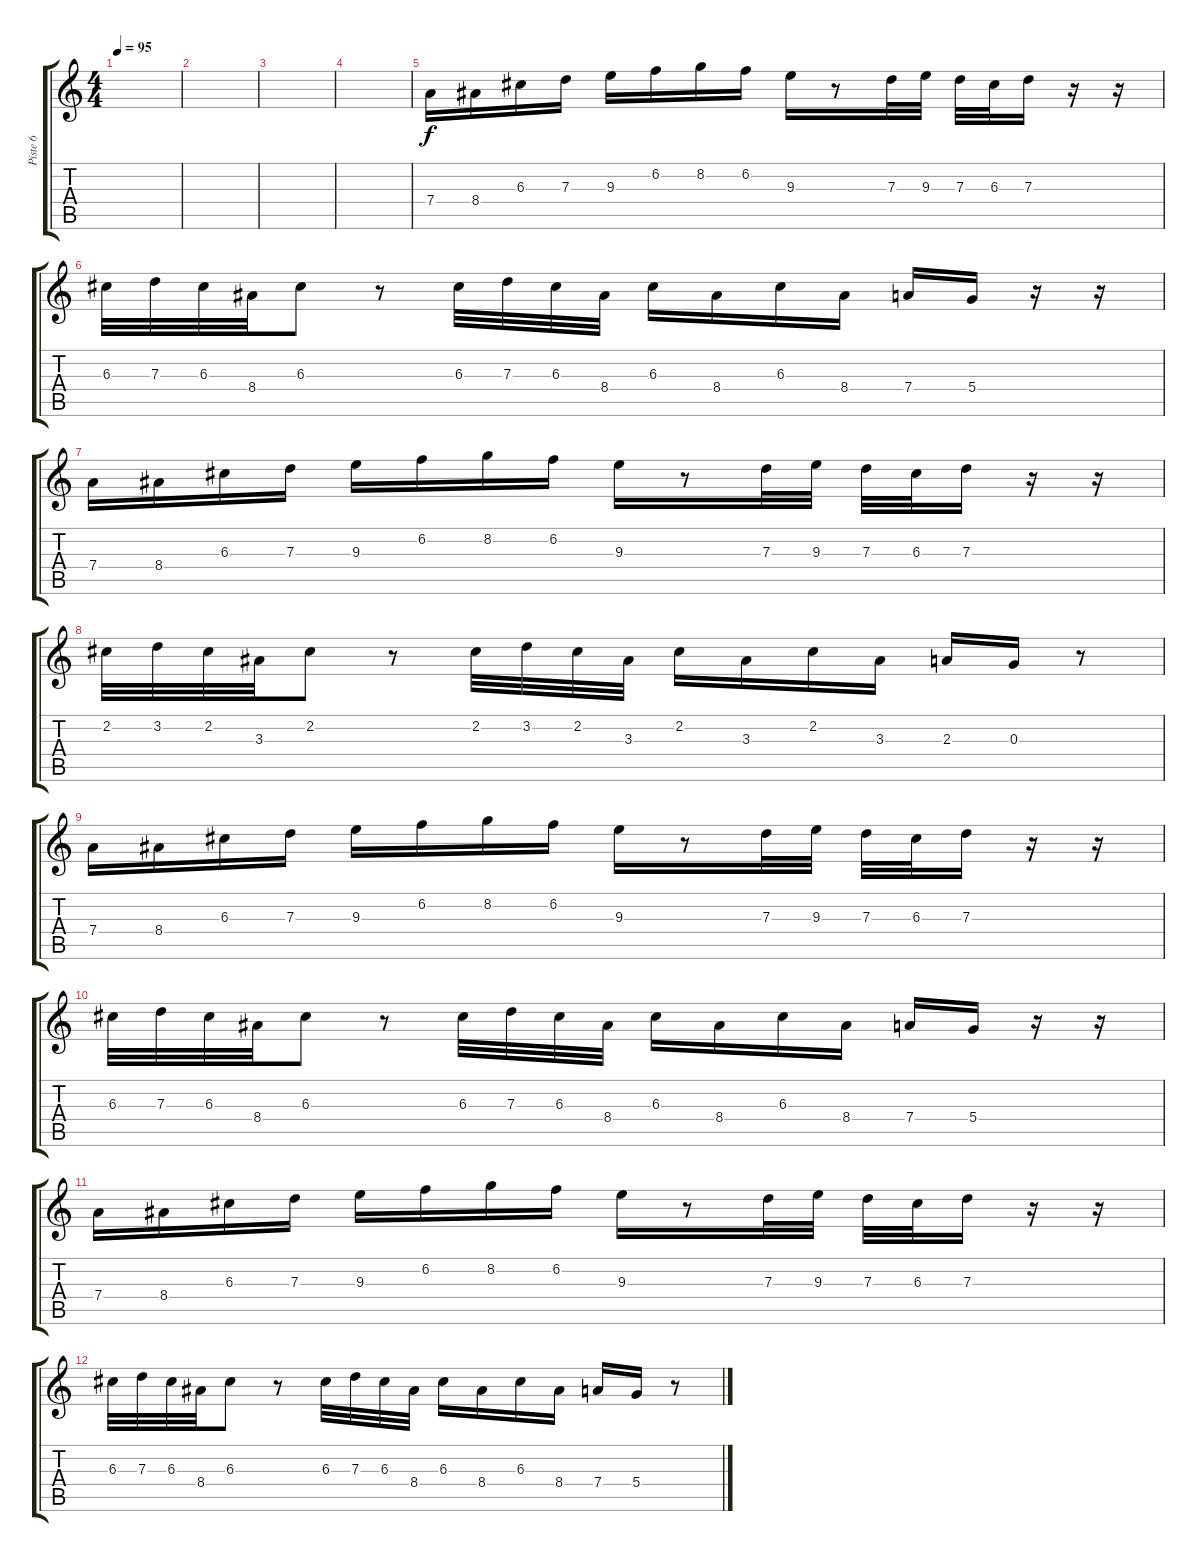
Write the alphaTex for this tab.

\track ("Piste 6" "Piste 6") {instrument drawbarorgan}
\staff {score tabs}
\tuning (E5 B4 G4 D4 A3 E3) {hide}
\ts (4 4)
\tempo 95
\clef g2
\ks c
|
|
|
|
7.4.16 8.4.16 6.3.16 7.3.16 9.3.16 6.2.16 8.2.16 6.2.16 9.3.16 r.8 7.3.32 9.3.32 7.3.32 6.3.32 7.3.16 r.16 r.16 |
6.3.32 7.3.32 6.3.32 8.4.32 6.3.8 r.8 6.3.32 7.3.32 6.3.32 8.4.32 6.3.16 8.4.16 6.3.16 8.4.16 7.4.16 5.4.16 r.16 r.16 |
7.4.16 8.4.16 6.3.16 7.3.16 9.3.16 6.2.16 8.2.16 6.2.16 9.3.16 r.8 7.3.32 9.3.32 7.3.32 6.3.32 7.3.16 r.16 r.16 |
2.2.32 3.2.32 2.2.32 3.3.32 2.2.8 r.8 2.2.32 3.2.32 2.2.32 3.3.32 2.2.16 3.3.16 2.2.16 3.3.16 2.3.16 0.3.16 r.8 |
7.4.16 8.4.16 6.3.16 7.3.16 9.3.16 6.2.16 8.2.16 6.2.16 9.3.16 r.8 7.3.32 9.3.32 7.3.32 6.3.32 7.3.16 r.16 r.16 |
6.3.32 7.3.32 6.3.32 8.4.32 6.3.8 r.8 6.3.32 7.3.32 6.3.32 8.4.32 6.3.16 8.4.16 6.3.16 8.4.16 7.4.16 5.4.16 r.16 r.16 |
7.4.16 8.4.16 6.3.16 7.3.16 9.3.16 6.2.16 8.2.16 6.2.16 9.3.16 r.8 7.3.32 9.3.32 7.3.32 6.3.32 7.3.16 r.16 r.16 |
6.3.32 7.3.32 6.3.32 8.4.32 6.3.8 r.8 6.3.32 7.3.32 6.3.32 8.4.32 6.3.16 8.4.16 6.3.16 8.4.16 7.4.16 5.4.16 r.8
